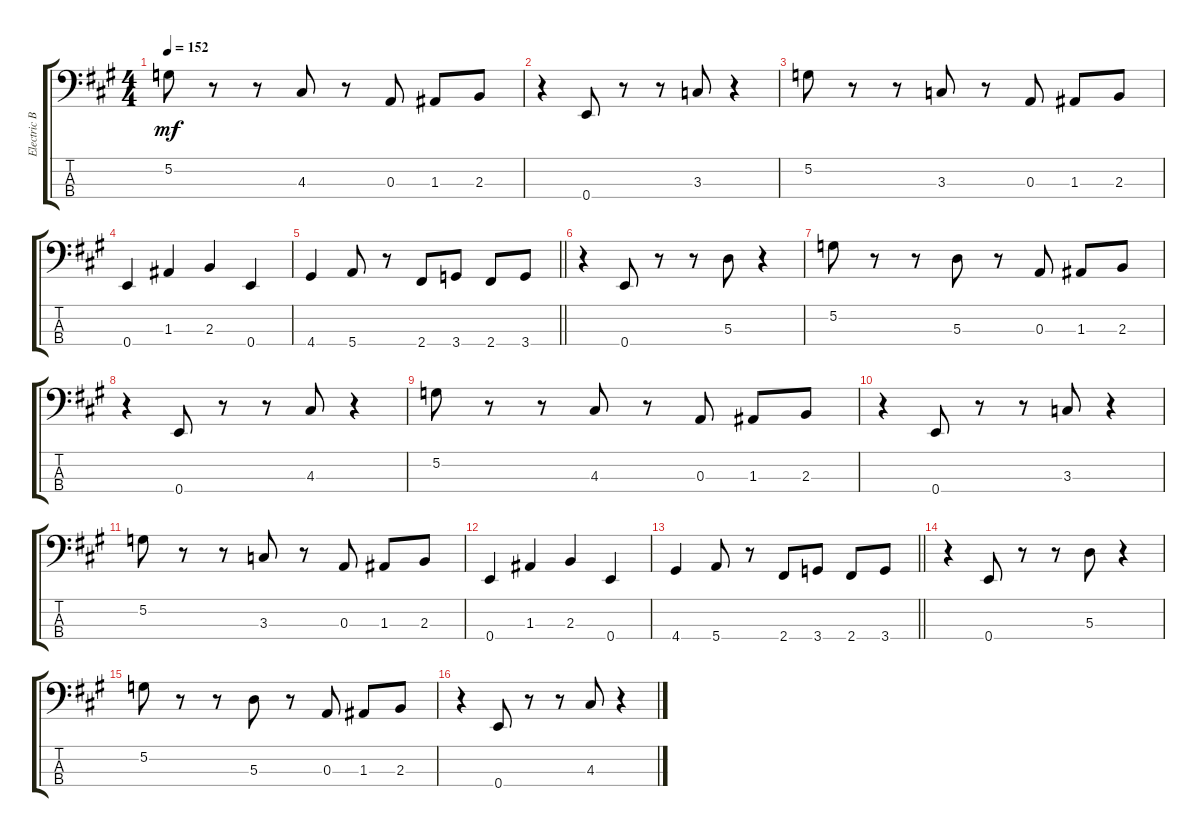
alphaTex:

\track ("Electric Bass" "Electric B") {instrument electricbassfinger}
\staff {score tabs}
\tuning (G2 D2 A1 E1) {hide}
\ts (4 4)
\tempo 152
\clef f4
\ks a
5.2.8{dy mf} r.8 r.8 4.3.8 r.8 0.3.8 1.3.8 2.3.8 |
r.4 0.4.8 r.8 r.8 3.3.8 r.4 |
5.2.8 r.8 r.8 3.3.8 r.8 0.3.8 1.3.8 2.3.8 |
0.4.4 1.3.4 2.3.4 0.4.4 |
\barLineRight lightlight
4.4.4 5.4.8 r.8 2.4.8 3.4.8 2.4.8 3.4.8 |
r.4 0.4.8 r.8 r.8 5.3.8 r.4 |
5.2.8 r.8 r.8 5.3.8 r.8 0.3.8 1.3.8 2.3.8 |
r.4 0.4.8 r.8 r.8 4.3.8 r.4 |
5.2.8 r.8 r.8 4.3.8 r.8 0.3.8 1.3.8 2.3.8 |
r.4 0.4.8 r.8 r.8 3.3.8 r.4 |
5.2.8 r.8 r.8 3.3.8 r.8 0.3.8 1.3.8 2.3.8 |
0.4.4 1.3.4 2.3.4 0.4.4 |
\barLineRight lightlight
4.4.4 5.4.8 r.8 2.4.8 3.4.8 2.4.8 3.4.8 |
r.4 0.4.8 r.8 r.8 5.3.8 r.4 |
5.2.8 r.8 r.8 5.3.8 r.8 0.3.8 1.3.8 2.3.8 |
r.4 0.4.8 r.8 r.8 4.3.8 r.4
